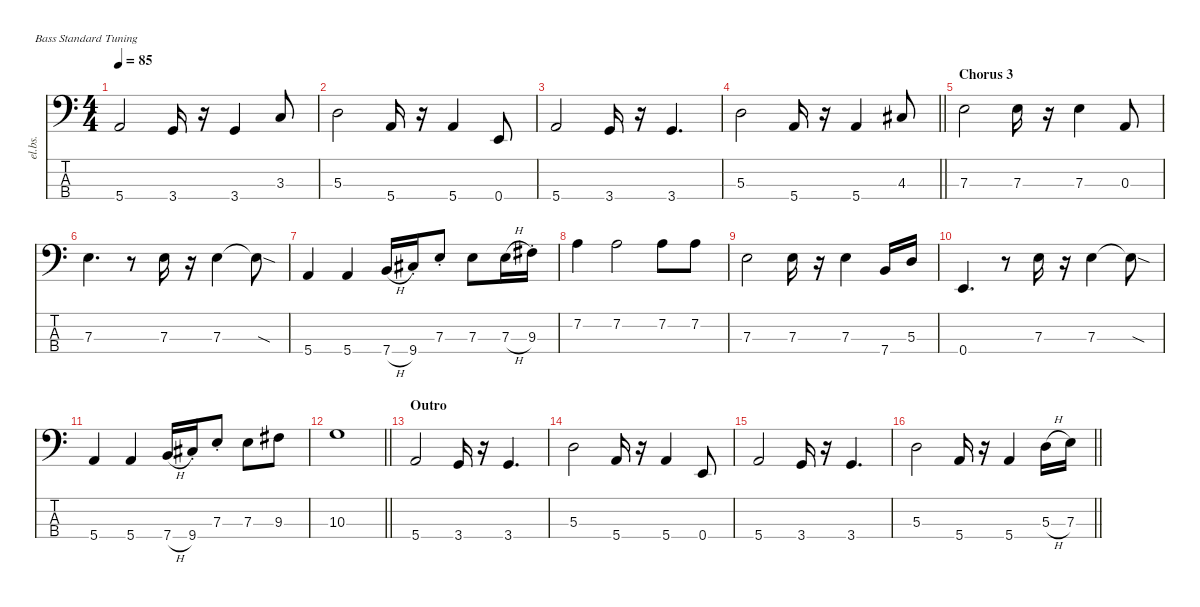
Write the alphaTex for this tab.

\defaultSystemsLayout 4
\hideDynamics
\bracketExtendMode nobrackets
\otherSystemsTrackNameOrientation horizontal
\track ("Bass" "el.bs.") {defaultSystemsLayout 8 instrument electricbassfinger}
\staff {score tabs}
\tuning (G2 D2 A1 E1)
\ts (4 4)
\tempo 85
\clef f4
\ks c
5.4.2{dy f} 3.4.16 r.16 3.4.4 3.3.8 |
5.3.2 5.4.16 r.16 5.4.4 0.4.8 |
5.4.2 3.4.16 r.16 3.4.4{d} |
\barLineRight lightlight
5.3.2 5.4.16 r.16 5.4.4 4.3{acc #}.8 |
\section ("" "Chorus 3")
7.3.2 7.3.16 r.16 7.3.4 0.3.8 |
7.3.4{d} r.8 7.3.16 r.16 7.3.4 7.3{sod t}.8 |
5.4.4 5.4.4 7.4{h}.16 9.4{st acc #}.16 7.3{st}.8 7.3.8 7.3{h}.16 9.3{st acc #}.16 |
7.2.4 7.2.2 7.2.8 7.2.8 |
7.3.2 7.3.16 r.16 7.3.4 7.4.16 5.3.16 |
0.4.4{d} r.8 7.3.16 r.16 7.3.4 7.3{sod t}.8 |
5.4.4 5.4.4 7.4{h}.16 9.4{st acc #}.16 7.3{st}.8 7.3.8 9.3{acc #}.8 |
\barLineRight lightlight
10.3.1 |
\section ("" "Outro")
5.4.2 3.4.16 r.16 3.4.4{d} |
5.3.2 5.4.16 r.16 5.4.4 0.4.8 |
5.4.2 3.4.16 r.16 3.4.4{d} |
\barLineRight lightlight
5.3.2 5.4.16 r.16 5.4.4 5.3{h}.16 7.3.16
